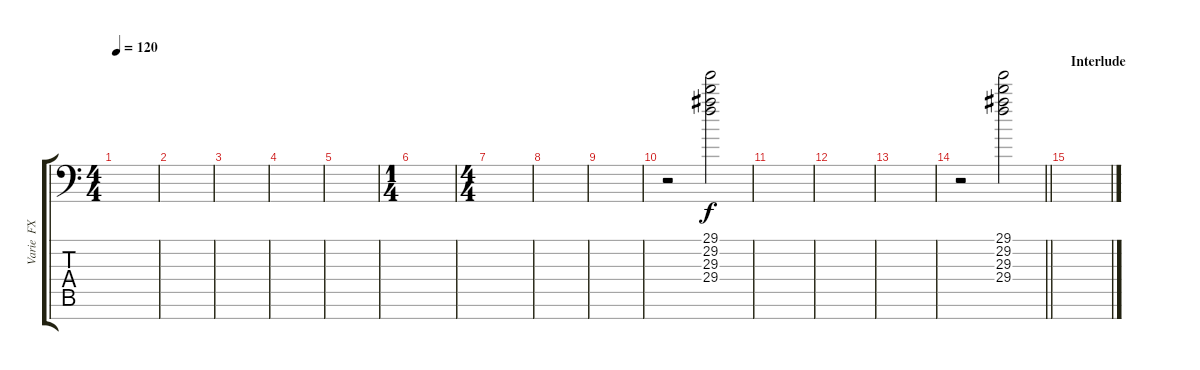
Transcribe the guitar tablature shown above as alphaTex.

\track ("Varie  FX" "Varie  FX") {instrument stringensemble1}
\staff {score tabs}
\tuning (D4 A3 F3 C3 G2 D2 A1) {hide}
\ts (4 4)
\tempo 120
\clef f4
\ks c
|
|
|
|
|
\ts (1 4)
|
\ts (4 4)
|
|
|
r.2 (29.1 29.2 29.3 29.4).2{instrument reversecymbal} |
|
|
|
\barLineRight lightlight
r.2 (29.1 29.2 29.3 29.4).2 |
\section ("" "Interlude")
